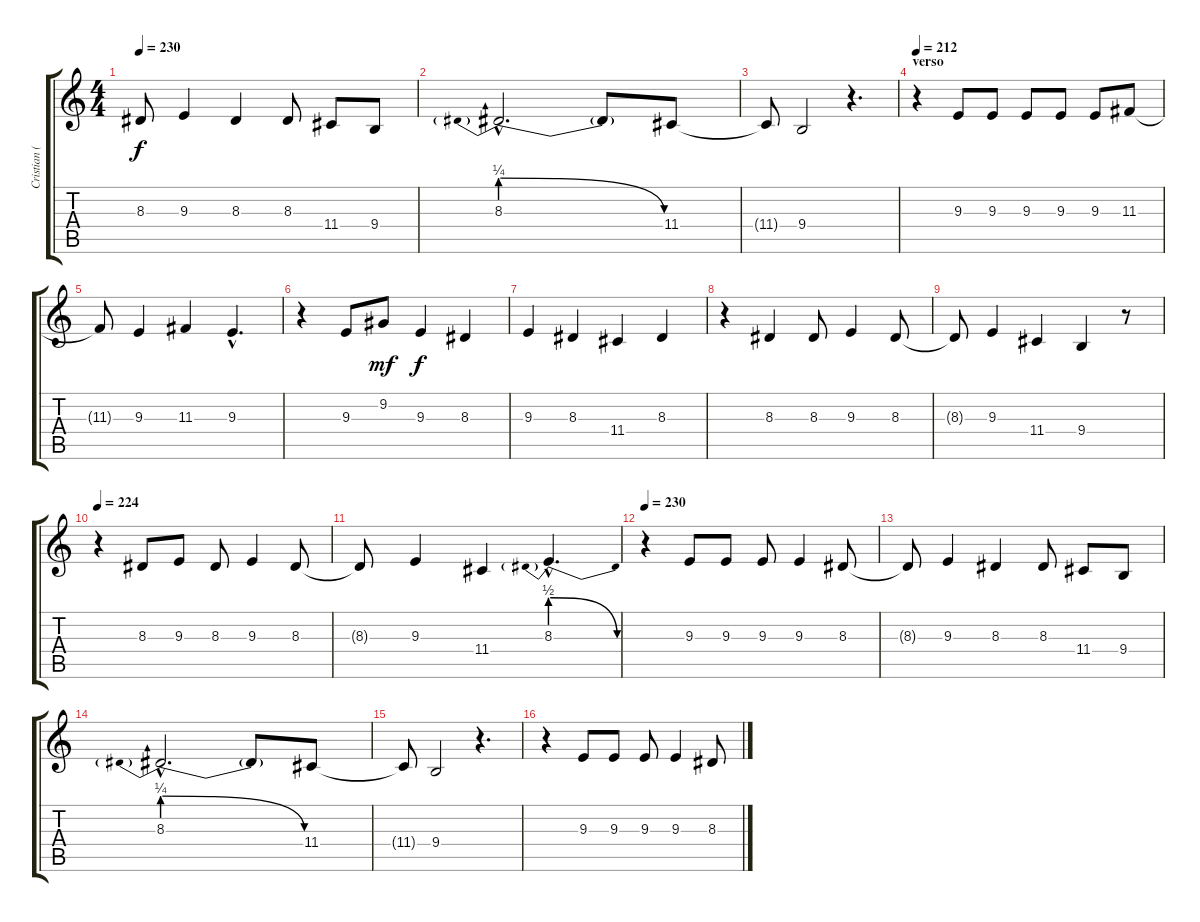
\track ("Cristian (voz)" "Cristian (") {instrument lead6voice}
\staff {score tabs}
\tuning (E4 B3 G3 D3 A2 E2) {hide}
\ts (4 4)
\tempo 230
\clef g2
\ks c
8.3{t}.8{dy f} 9.3.4 8.3.4 8.3.8 11.4.8 9.4.8 |
8.3{be (prebendrelease 0 1 60 0) hac}.2{d} 8.3{t}.8 11.4.8 |
11.4{t}.8 9.4.2 r.4{d} |
\section ("" "verso")
\tempo 212
r.4 9.3.8 9.3.8 9.3.8 9.3.8 9.3.8 11.3.8 |
11.3{t}.8 9.3.4 11.3.4 9.3{hac}.4{d} |
r.4 9.3.8 9.2.8{dy mf} 9.3.4{dy f} 8.3.4 |
9.3.4 8.3.4 11.4.4 8.3.4 |
r.4 8.3.4 8.3.8 9.3.4 8.3.8 |
8.3{t}.8 9.3.4 11.4.4 9.4.4 r.8 |
\tempo 224
r.4 8.3.8 9.3.8 8.3.8 9.3.4 8.3.8 |
8.3{t}.8 9.3.4 11.4.4 8.3{be (prebendrelease 0 2 60 0) hac}.4{d} |
\tempo 230
r.4 9.3.8 9.3.8 9.3.8 9.3.4 8.3.8 |
8.3{t}.8 9.3.4 8.3.4 8.3.8 11.4.8 9.4.8 |
8.3{be (prebendrelease 0 1 60 0) hac}.2{d} 8.3{t}.8 11.4.8 |
11.4{t}.8 9.4.2 r.4{d} |
r.4 9.3.8 9.3.8 9.3.8 9.3.4 8.3.8
